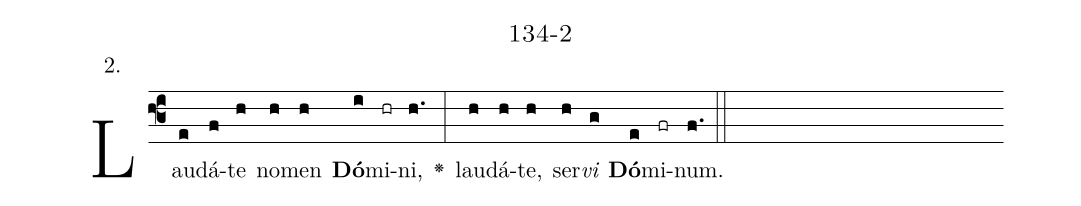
name: 134-2;
annotation: 2.;
%%
(f3)Lau(e)dá(f)te(h) no(h)men(h) <b>Dó</b>(i)mi(hr)ni,(h.) <v>\greheightstar</v>(:) lau(h)dá(h)te,(h) ser(h)<i>vi</i>(g) <b>Dó</b>(e)mi(fr)num.(f.) (::)


%E(h) u(h) o(h) u(g) a(e) e.(f.) (::)
